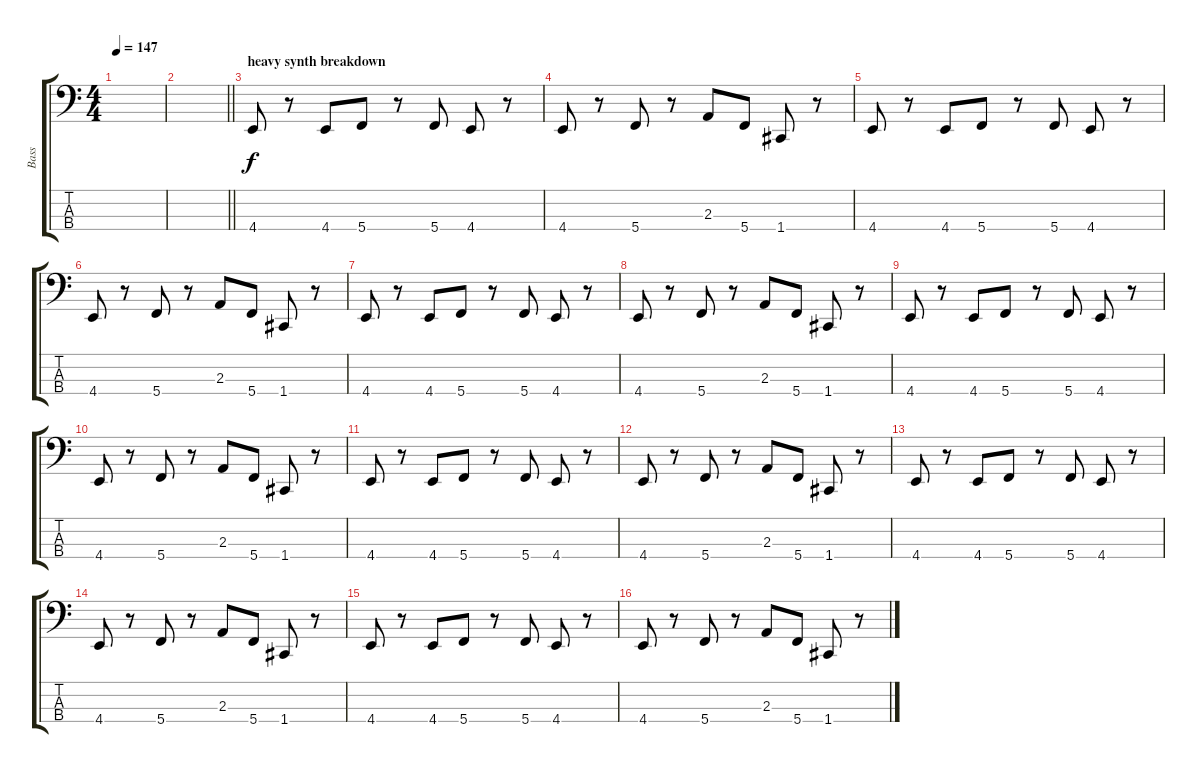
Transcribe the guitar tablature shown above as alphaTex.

\track ("Bass" "Bass") {instrument slapbass2}
\staff {score tabs}
\tuning (F2 C2 G1 C1) {hide}
\ts (4 4)
\tempo 147
\clef f4
\ks c
|
\barLineRight lightlight
|
\section ("" "heavy synth breakdown")
4.4.8 r.8 4.4.8 5.4.8 r.8 5.4.8 4.4.8 r.8 |
4.4.8 r.8 5.4.8 r.8 2.3.8 5.4.8 1.4.8 r.8 |
4.4.8 r.8 4.4.8 5.4.8 r.8 5.4.8 4.4.8 r.8 |
4.4.8 r.8 5.4.8 r.8 2.3.8 5.4.8 1.4.8 r.8 |
4.4.8 r.8 4.4.8 5.4.8 r.8 5.4.8 4.4.8 r.8 |
4.4.8 r.8 5.4.8 r.8 2.3.8 5.4.8 1.4.8 r.8 |
4.4.8 r.8 4.4.8 5.4.8 r.8 5.4.8 4.4.8 r.8 |
4.4.8 r.8 5.4.8 r.8 2.3.8 5.4.8 1.4.8 r.8 |
4.4.8 r.8 4.4.8 5.4.8 r.8 5.4.8 4.4.8 r.8 |
4.4.8 r.8 5.4.8 r.8 2.3.8 5.4.8 1.4.8 r.8 |
4.4.8 r.8 4.4.8 5.4.8 r.8 5.4.8 4.4.8 r.8 |
4.4.8 r.8 5.4.8 r.8 2.3.8 5.4.8 1.4.8 r.8 |
4.4.8 r.8 4.4.8 5.4.8 r.8 5.4.8 4.4.8 r.8 |
4.4.8 r.8 5.4.8 r.8 2.3.8 5.4.8 1.4.8 r.8
